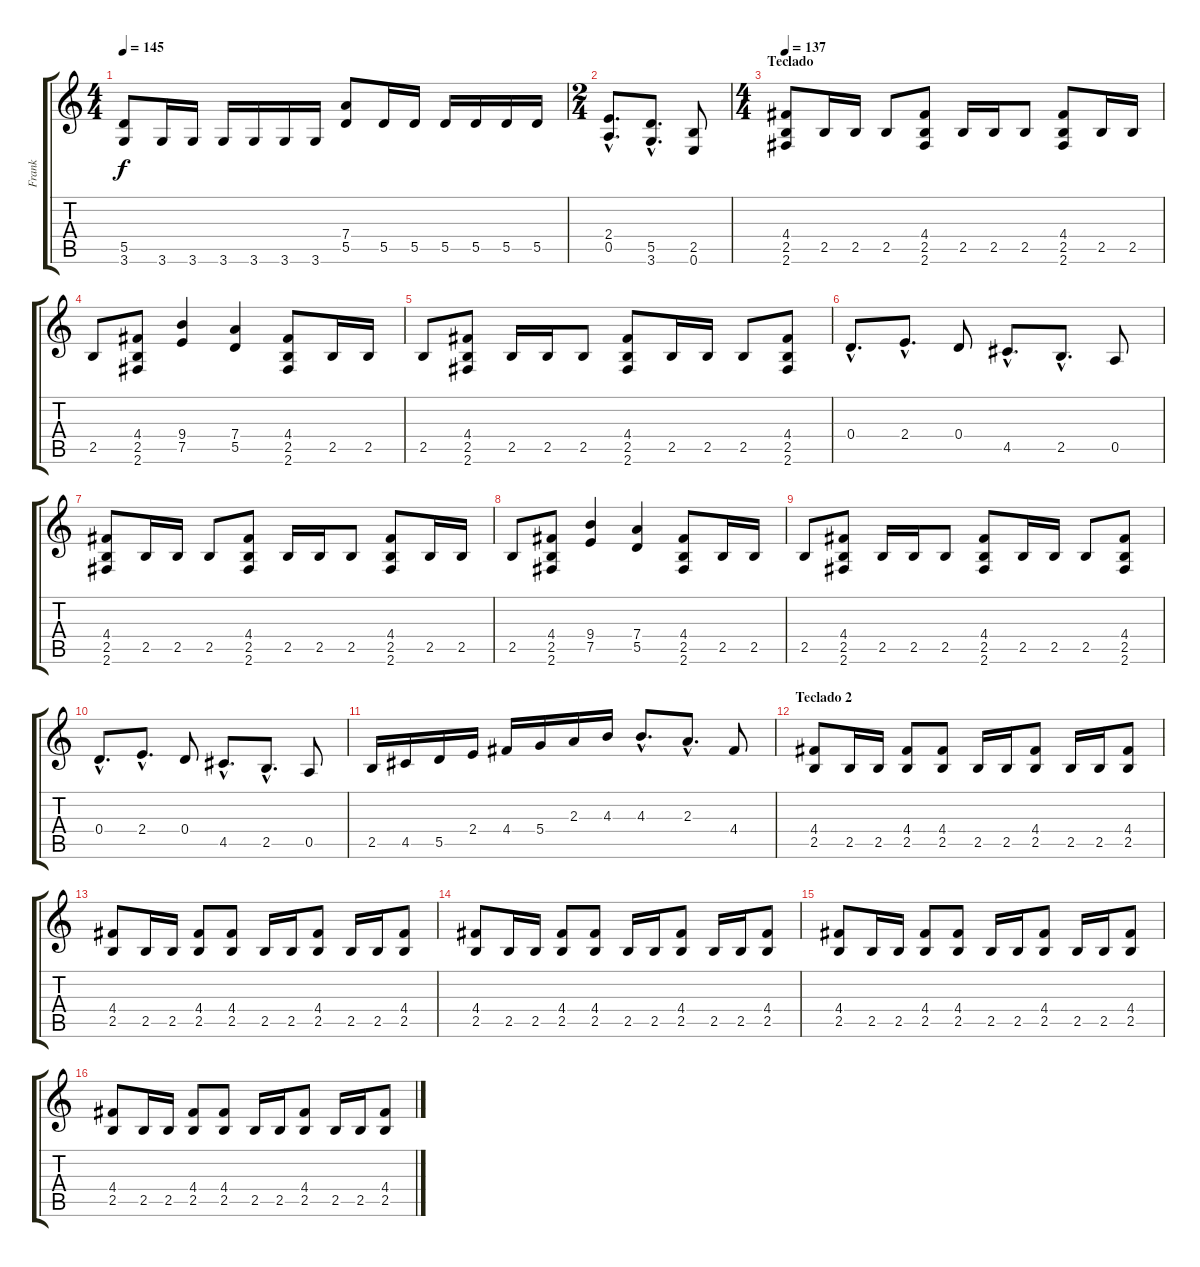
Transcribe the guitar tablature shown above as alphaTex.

\track ("Frank" "Frank") {instrument distortionguitar}
\staff {score tabs}
\tuning (E4 B3 G3 D3 A2 E2) {hide}
\ts (4 4)
\tempo 145
\clef g2
\ks c
(5.5 3.6).8{dy f} 3.6.16 3.6.16 3.6.16 3.6.16 3.6.16 3.6.16 (7.4 5.5).8 5.5.16 5.5.16 5.5.16 5.5.16 5.5.16 5.5.16 |
\ts (2 4)
(2.4{hac} 0.5{hac}).8{d} (5.5{hac} 3.6{hac}).8{d} (2.5 0.6).8 |
\ts (4 4)
\section ("" "Teclado")
\tempo 137
(4.4 2.5 2.6).8 2.5.16 2.5.16 2.5.8 (4.4 2.5 2.6).8 2.5.16 2.5.16 2.5.8 (4.4 2.5 2.6).8 2.5.16 2.5.16 |
2.5.8 (4.4 2.5 2.6).8 (9.4 7.5).4 (7.4 5.5).4 (4.4 2.5 2.6).8 2.5.16 2.5.16 |
2.5.8 (4.4 2.5 2.6).8 2.5.16 2.5.16 2.5.8 (4.4 2.5 2.6).8 2.5.16 2.5.16 2.5.8 (4.4 2.5 2.6).8 |
0.4{hac}.8{d} 2.4{hac}.8{d} 0.4.8 4.5{hac}.8{d} 2.5{hac}.8{d} 0.5.8 |
(4.4 2.5 2.6).8 2.5.16 2.5.16 2.5.8 (4.4 2.5 2.6).8 2.5.16 2.5.16 2.5.8 (4.4 2.5 2.6).8 2.5.16 2.5.16 |
2.5.8 (4.4 2.5 2.6).8 (9.4 7.5).4 (7.4 5.5).4 (4.4 2.5 2.6).8 2.5.16 2.5.16 |
2.5.8 (4.4 2.5 2.6).8 2.5.16 2.5.16 2.5.8 (4.4 2.5 2.6).8 2.5.16 2.5.16 2.5.8 (4.4 2.5 2.6).8 |
0.4{hac}.8{d} 2.4{hac}.8{d} 0.4.8 4.5{hac}.8{d} 2.5{hac}.8{d} 0.5.8 |
2.5.16 4.5.16 5.5.16 2.4.16 4.4.16 5.4.16 2.3.16 4.3.16 4.3{hac}.8{d} 2.3{hac}.8{d} 4.4.8 |
\section ("" "Teclado 2")
(4.4 2.5).8 2.5.16 2.5.16 (4.4 2.5).8 (4.4 2.5).8 2.5.16 2.5.16 (4.4 2.5).8 2.5.16 2.5.16 (4.4 2.5).8 |
(4.4 2.5).8 2.5.16 2.5.16 (4.4 2.5).8 (4.4 2.5).8 2.5.16 2.5.16 (4.4 2.5).8 2.5.16 2.5.16 (4.4 2.5).8 |
(4.4 2.5).8 2.5.16 2.5.16 (4.4 2.5).8 (4.4 2.5).8 2.5.16 2.5.16 (4.4 2.5).8 2.5.16 2.5.16 (4.4 2.5).8 |
(4.4 2.5).8 2.5.16 2.5.16 (4.4 2.5).8 (4.4 2.5).8 2.5.16 2.5.16 (4.4 2.5).8 2.5.16 2.5.16 (4.4 2.5).8 |
(4.4 2.5).8 2.5.16 2.5.16 (4.4 2.5).8 (4.4 2.5).8 2.5.16 2.5.16 (4.4 2.5).8 2.5.16 2.5.16 (4.4 2.5).8
